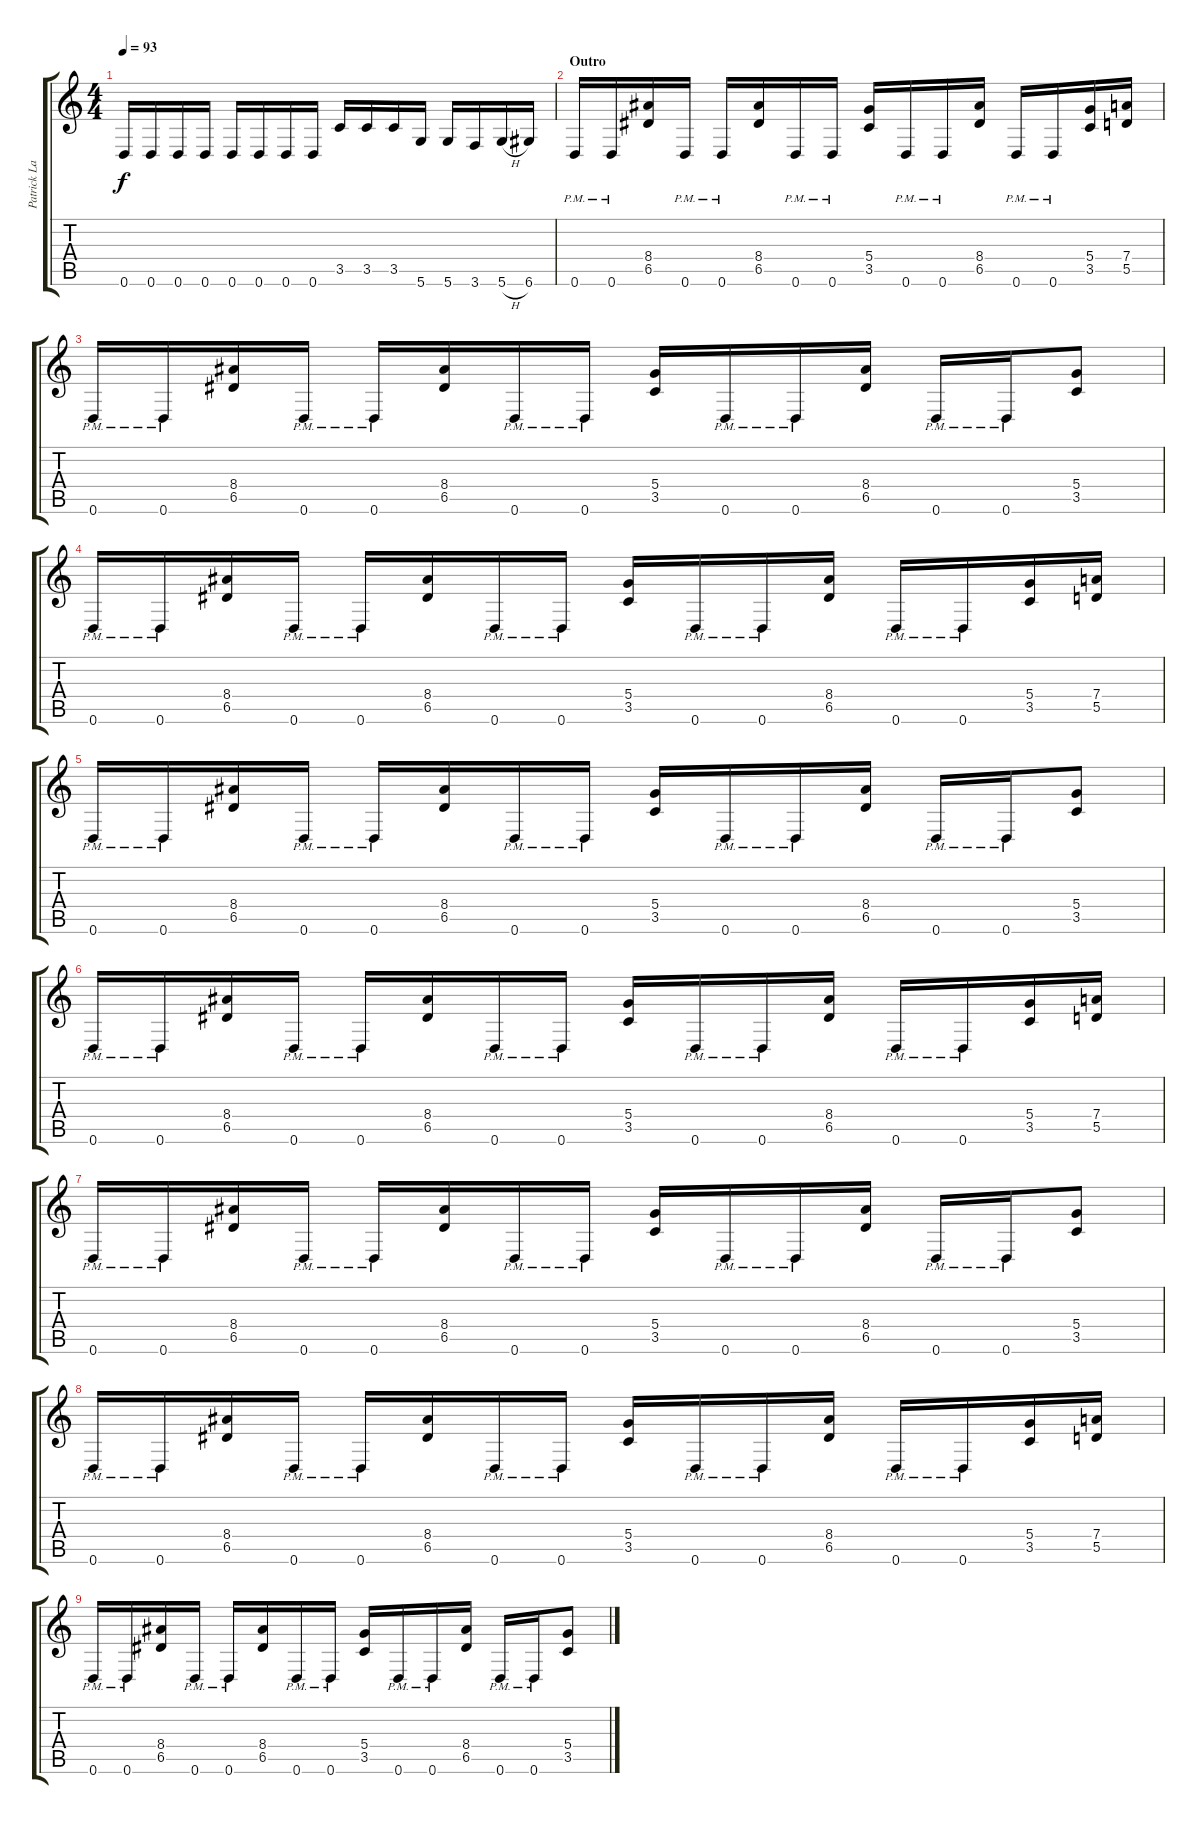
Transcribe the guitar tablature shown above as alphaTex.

\track ("Patrick Lachman" "Patrick La") {instrument distortionguitar}
\staff {score tabs}
\tuning (E4 B3 G3 D3 A2 D2) {hide}
\ts (4 4)
\tempo 93
\clef g2
\ks c
0.6.16{dy f} 0.6.16 0.6.16 0.6.16 0.6.16 0.6.16 0.6.16 0.6.16 3.5.16 3.5.16 3.5.16 5.6.16 5.6.16 3.6.16 5.6{h}.16 6.6.16 |
\section ("" "Outro")
0.6{pm}.16{balance 4} 0.6{pm}.16 (8.4 6.5).16 0.6{pm}.16 0.6{pm}.16 (8.4 6.5).16 0.6{pm}.16 0.6{pm}.16 (5.4 3.5).16 0.6{pm}.16 0.6{pm}.16 (8.4 6.5).16 0.6{pm}.16 0.6{pm}.16 (5.4 3.5).16 (7.4 5.5).16 |
0.6{pm}.16 0.6{pm}.16 (8.4 6.5).16 0.6{pm}.16 0.6{pm}.16 (8.4 6.5).16 0.6{pm}.16 0.6{pm}.16 (5.4 3.5).16 0.6{pm}.16 0.6{pm}.16 (8.4 6.5).16 0.6{pm}.16 0.6{pm}.16 (5.4 3.5).8 |
0.6{pm}.16 0.6{pm}.16 (8.4 6.5).16 0.6{pm}.16 0.6{pm}.16 (8.4 6.5).16 0.6{pm}.16 0.6{pm}.16 (5.4 3.5).16 0.6{pm}.16 0.6{pm}.16 (8.4 6.5).16 0.6{pm}.16 0.6{pm}.16 (5.4 3.5).16 (7.4 5.5).16 |
0.6{pm}.16 0.6{pm}.16 (8.4 6.5).16 0.6{pm}.16 0.6{pm}.16 (8.4 6.5).16 0.6{pm}.16 0.6{pm}.16 (5.4 3.5).16 0.6{pm}.16 0.6{pm}.16 (8.4 6.5).16 0.6{pm}.16 0.6{pm}.16 (5.4 3.5).8 |
0.6{pm}.16{balance 4} 0.6{pm}.16 (8.4 6.5).16 0.6{pm}.16 0.6{pm}.16 (8.4 6.5).16 0.6{pm}.16 0.6{pm}.16 (5.4 3.5).16 0.6{pm}.16 0.6{pm}.16 (8.4 6.5).16 0.6{pm}.16 0.6{pm}.16 (5.4 3.5).16 (7.4 5.5).16 |
0.6{pm}.16 0.6{pm}.16 (8.4 6.5).16 0.6{pm}.16 0.6{pm}.16 (8.4 6.5).16 0.6{pm}.16 0.6{pm}.16 (5.4 3.5).16 0.6{pm}.16 0.6{pm}.16 (8.4 6.5).16 0.6{pm}.16 0.6{pm}.16 (5.4 3.5).8 |
0.6{pm}.16 0.6{pm}.16 (8.4 6.5).16 0.6{pm}.16 0.6{pm}.16 (8.4 6.5).16 0.6{pm}.16 0.6{pm}.16 (5.4 3.5).16 0.6{pm}.16 0.6{pm}.16 (8.4 6.5).16 0.6{pm}.16 0.6{pm}.16 (5.4 3.5).16 (7.4 5.5).16 |
0.6{pm}.16 0.6{pm}.16 (8.4 6.5).16 0.6{pm}.16 0.6{pm}.16 (8.4 6.5).16 0.6{pm}.16 0.6{pm}.16 (5.4 3.5).16 0.6{pm}.16 0.6{pm}.16 (8.4 6.5).16 0.6{pm}.16 0.6{pm}.16 (5.4 3.5).8
